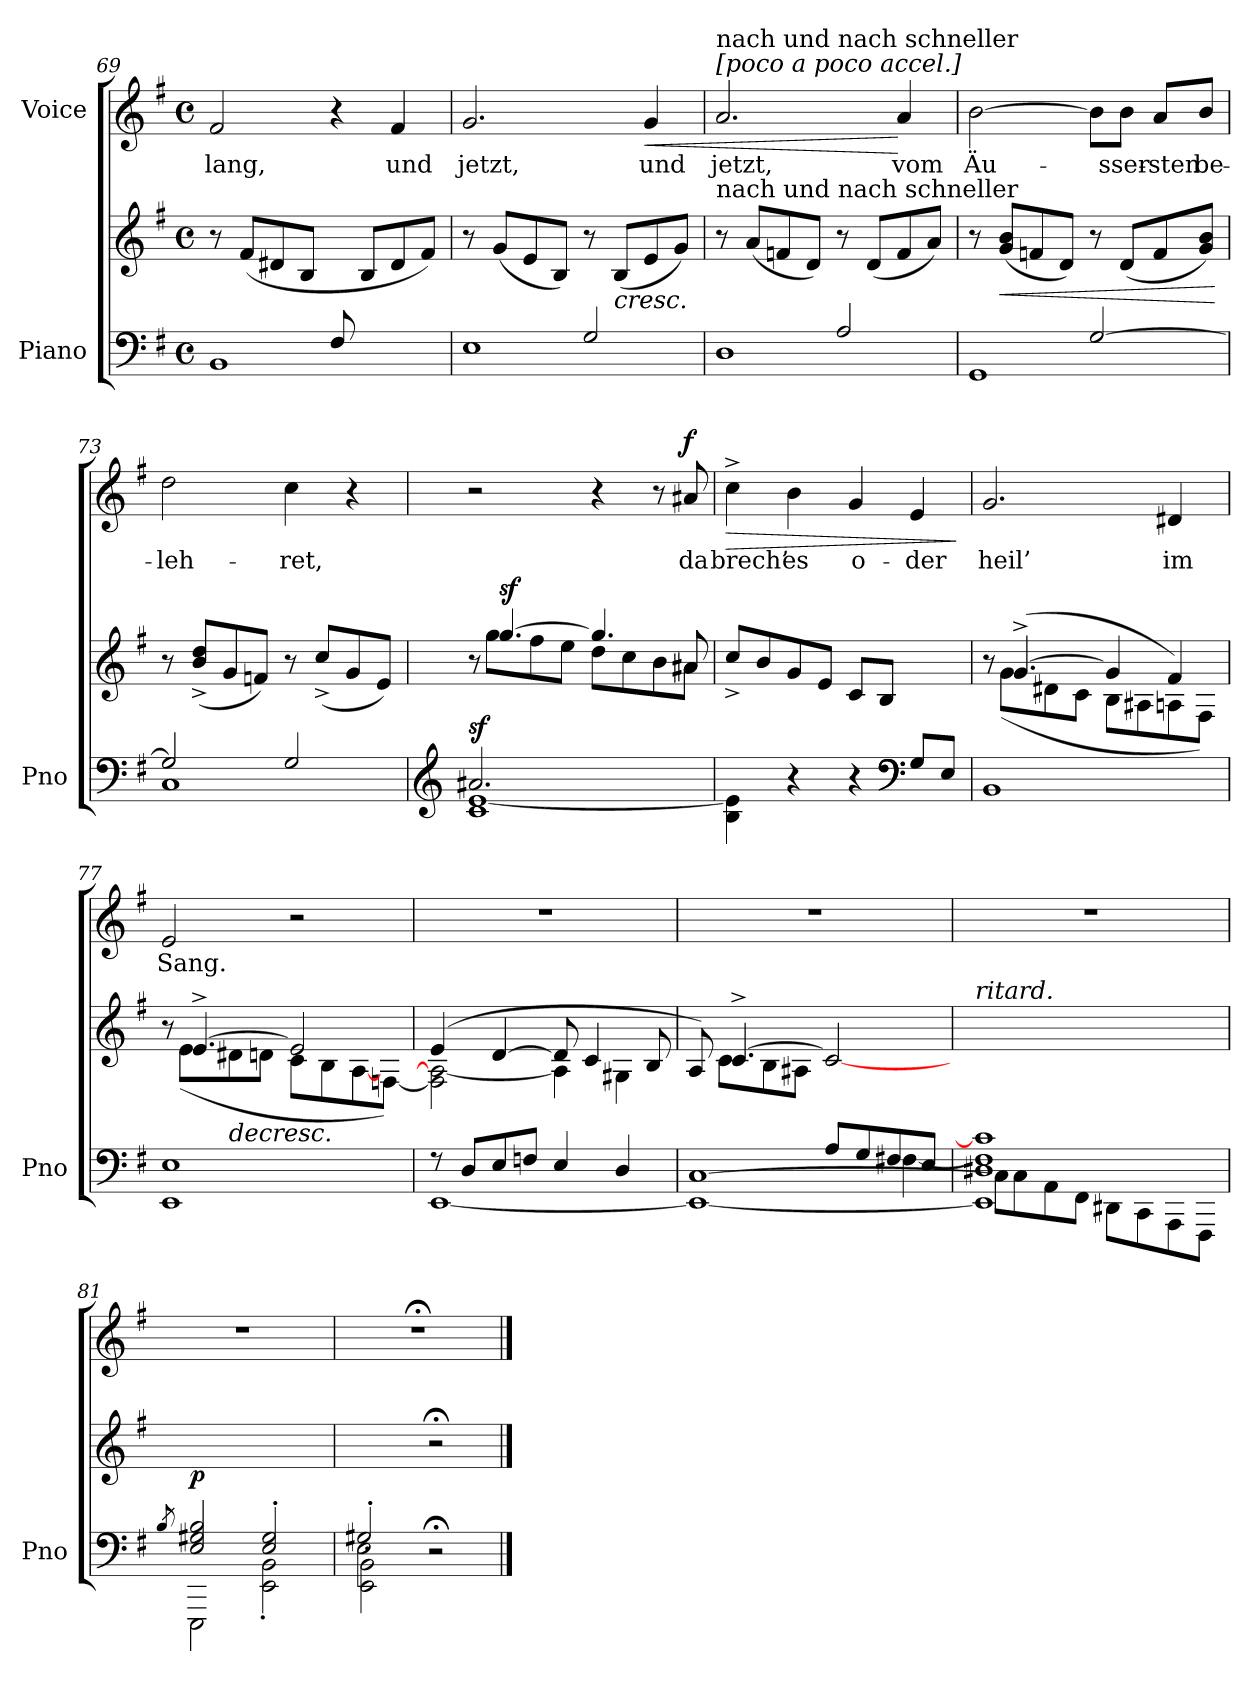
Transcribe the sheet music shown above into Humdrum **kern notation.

**kern	**kern	**dynam	**kern	**text	**dynam
*part2	*part2	*part2	*part1	*part1	*part1
*staff3	*staff2	*staff2/3	*staff1	*staff1	*staff1
*I"Piano	*	*	*I"Voice	*	*
*I'Pno	*	*	*	*	*
*clefF4	*clefG2	*	*clefG2	*	*
*k[f#]	*k[f#]	*	*k[f#]	*	*
*M4/4	*M4/4	*	*M4/4	*	*
*met(c)	*met(c)	*	*met(c)	*	*
=69	=69	=69	=69	=69	=69
*^	*	*	*	*	*
2ryy	1BB	8r	.	2f#/	lang,	.
.	.	(8f#/L	.	.	.	.
.	.	8d#X/	.	.	.	.
.	.	8B/J	.	.	.	.
8F#/	.	8ryy	.	4r	.	.
4.ryy	.	8B/L	.	.	.	.
.	.	8d#/	.	4f#/	und	.
.	.	8f#/J)	.	.	.	.
=70	=70	=70	=70	=70	=70	=70
2ryy	1E	8r	.	2.g/	jetzt,	.
.	.	(8g/L	.	.	.	.
.	.	8e/	.	.	.	.
.	.	8B/J)	.	.	.	.
2G/	.	8r	.	.	.	.
!	!	!	!LO:HP:b	!	!	!
.	.	(8B/L	<	.	.	.
!	!	!	!	!	!	!LO:HP:b
.	.	8e/	.	4g/	und	<
.	.	8g/J)	.	.	.	.
=71	=71	=71	=71	=71	=71	=71
!	!	!	!	!LO:TX:a:t=[poco a poco accel.]	!	!
!	!	!	!	!LO:TX:a:t=nach und nach schneller	!	!
!	!	!LO:TX:a:t=nach und nach schneller	!	!	!	!
2ryy	1D	8r	.	2.a/	jetzt,	.
.	.	(8a/L	.	.	.	.
.	.	8fn/	.	.	.	.
.	.	8d/J)	.	.	.	.
2A/	.	8r	.	.	.	.
.	.	(8d/L	.	.	.	.
.	.	8f/	.	4a/	vom	[
.	.	8a/J)	.	.	.	.
=72	=72	=72	=72	=72	=72	=72
2ryy	1GG	8r	.	[2b\	Äu-	.
!	!	!	!LO:HP:b	!	!	!
.	.	(8g/ 8b/L	<	.	.	.
.	.	8fn/	.	.	.	.
.	.	8d/J)	.	.	.	.
[2G/	.	8r	.	8b\L]	.	.
.	.	(8d/L	.	8b\J	-sser-	.
.	.	8f/	.	8a/L	-sten	.
.	.	8g/ 8b/J)	.	8b/J	be-	.
*v	*v	*	*	*	*	*
.	.	[	.	.	.
=73	=73	=73	=73	=73	=73
*^	*	*	*	*	*
2G/]	1C	8r	.	2dd\	-leh-	.
.	.	(8b/^> 8dd/^>L	.	.	.	.
.	.	8g/	.	.	.	.
.	.	8fn/J)	.	.	.	.
2G/	.	8r	.	4cc\	-ret,	.
.	.	(8cc^>/L	.	.	.	.
.	.	8g/	.	4r	.	.
.	.	8e/J)	.	.	.	.
=74	=74	=74	=74	=74	=74	=74
*clefG2	*	*	*	*	*	*
*	*	*^	*	*	*	*
!	!	!	!	!LO:DY:a=2	!	!	!
2.a#X/	1c [>1e	8r	8ryy	sf	2r	.	.
!	!	!	!	!LO:DY:a	!	!	!
.	.	[4.gg/	(8gg\L	sf	.	.	.
.	.	.	8ff#\	.	.	.	.
.	.	.	8ee\J	.	.	.	.
.	.	4.gg/]	8dd\L	.	4r	.	.
.	.	.	8cc\	.	.	.	.
4ryy	.	.	8b\	.	8r	.	.
!	!	!	!	!	!	!	!LO:DY:a
.	.	8a#X/	8a#\J	.	8a#X/	da	f
=75	=75	=75	=75	=75	=75	=75	=75
!	!	!	!	!	!	!	!LO:HP:b
*	*	*v	*v	*	*	*	*
2.ryy	4B\ 4e\]	8cc^>/L	.	4cc^\	brech’	>
.	.	8b/	.	.	.	.
.	4r	8g/	.	4b\	es	.
.	.	8e/J	.	.	.	.
.	4r	8c/L	.	4g/	o-	.
.	.	8B/J	.	.	.	.
*clefF4	*	*	*	*	*	*
8G/L	4ryy	4ryy	.	4e/	-der	.
8E/J	.	.	.	.	.	.
*v	*v	*	*	*	*	*
.	.	.	.	.	]
=76	=76	=76	=76	=76	=76
*	*^	*	*	*	*
1BB)	8r	8ryy	.	2.g/	heil’	.
.	([4.g^/	(8g\L	.	.	.	.
.	.	8d#X\	.	.	.	.
.	.	8c\J	.	.	.	.
.	4g/]	8B\L	.	.	.	.
.	.	8A#X\	.	.	.	.
.	4f#/)	8An\	.	4d#X/	im	.
.	.	8F#\J)	.	.	.	.
=77	=77	=77	=77	=77	=77	=77
1EE 1E	8r	8ryy	.	2e/	Sang.	.
.	[4.e^/	(8e\L	.	.	.	.
!	!	!	!LO:HP:b	!	!	!
.	.	8d#X\	>	.	.	.
.	.	8dn\J	.	.	.	.
.	2e/]	8c\L	.	2r	.	.
.	.	8B\	.	.	.	.
.	.	[>8A\	[	.	.	.
.	.	[8Fn\J)	.	.	.	.
=78	=78	=78	=78	=78	=78	=78
*^	*	*	*	*	*	*
8r	[1EE	(4e/	2F\] 2A\_	.	1r	.	.
8D/L	.	.	.	.	.	.	.
8E/	.	[4d/	.	.	.	.	.
8Fn/J	.	.	.	.	.	.	.
4E/	.	8d/]	4A\]	.	.	.	.
.	.	4c/	.	.	.	.	.
4D/	.	.	4G#X\	.	.	.	.
.	.	8B/	.	.	.	.	.
=79	=79	=79	=79	=79	=79	=79	=79
*	*^	*	*	*	*	*	*
2ryy	2ryy	1EE_ [1C	8A/)	8ryy	.	1r	.	.
.	.	.	[4.c^/	8c\L	.	.	.	.
.	.	.	.	8B\	.	.	.	.
.	.	.	.	8A#X\J	.	.	.	.
8A/L	4ryy	.	2c/_	2ryy	.	.	.	.
8G/	.	.	.	.	.	.	.	.
8F#X/	[>4F#\	.	.	.	.	.	.	.
8E/J	.	.	.	.	.	.	.	.
*	*	*	*v	*v	*	*	*	*
=80	=80	=80	=80	=80	=80	=80	=80
!	!	!	!LO:TX:a:i:t=ritard.	!	!	!	!
1c]	1EE] 1D#X 1F#]	8C\L]	1ryy	.	1r	.	.
.	.	8C\	.	.	.	.	.
.	.	8AA\	.	.	.	.	.
.	.	8FF#\J	.	.	.	.	.
.	.	8DD#X\L	.	.	.	.	.
.	.	8CC\	.	.	.	.	.
.	.	8AAA\	.	.	.	.	.
.	.	8FFF#\J	.	.	.	.	.
*v	*v	*v	*	*	*	*	*
=81	=81	=81	=81	=81	=81
8qB/	.	.	.	.	.
*^	*	*	*	*	*
!	!	!	!LO:DY:b	!	!	!
2E/ 2G#X/ 2B/	2EEE\	1ryy	p	1r	.	.
2E/'> 2G#/'>	2EE\'< 2BB\'<	.	]	.	.	.
=82	=82	=82	=82	=82	=82	=82
*	*^	*^	*	*	*	*
2G#X'/	2E\	2EE\'< 2BB\'<	2ryy	2ryy	.	1r;<	.	.
2ryy	2ryy	2r;<	2r;<	2ryy	.	.	.	.
*v	*v	*v	*	*	*	*	*	*
*	*v	*v	*	*	*	*
==	==	==	==	==	==
*-	*-	*-	*-	*-	*-
